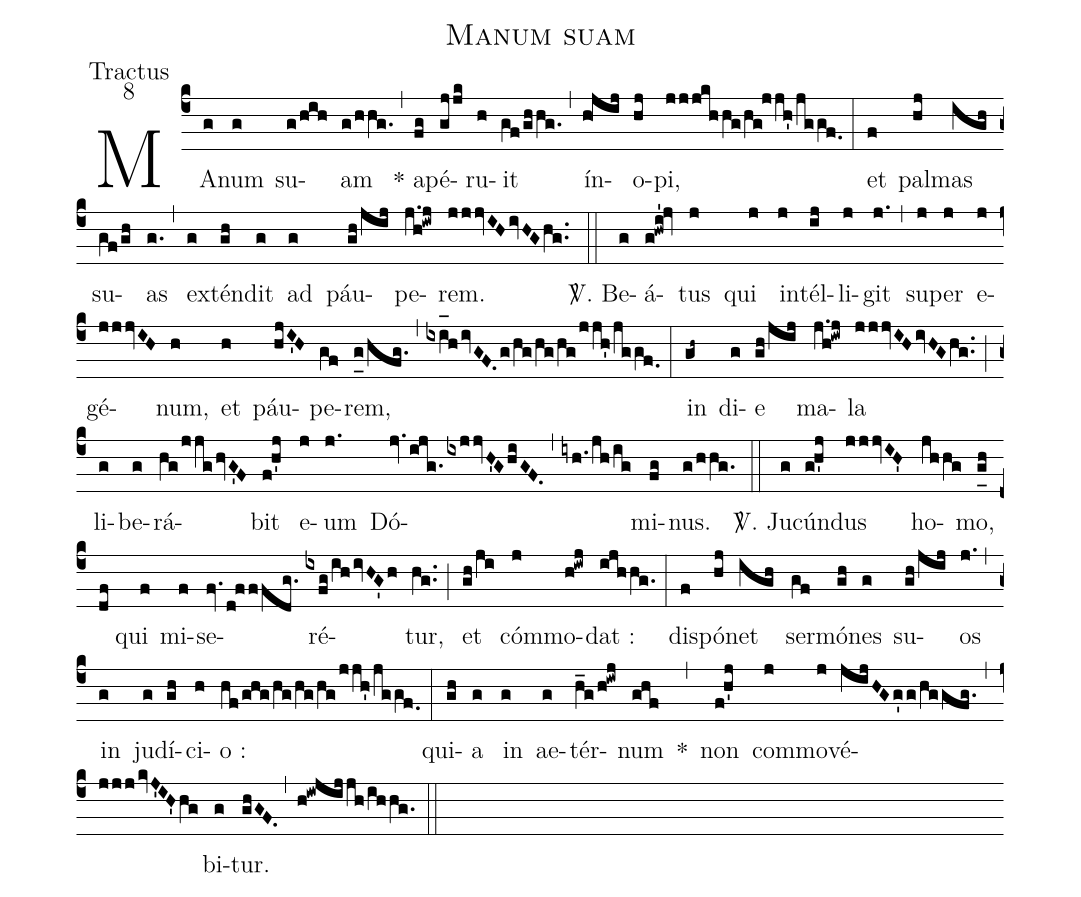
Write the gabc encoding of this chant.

name:Manum suam;
office-part:Tractus;
mode:8;
%%
(c4) MA(g)num(g) su(g/hih)am(g/hhg.) (,) * a(fg)pé(gjjk)ru(h)it(gf/ghhg.) (,) ín(h!jij)o(hj)pi,(jjjkh/!hg/hg!jjh'/jggf.0) (:) et(f) pal(hj)mas(igh) su(gf/gh)as(g.) (,) ex(g)tén(gh)dit(g) ad(g) páu(gh/jij)pe(j.h!iwj)rem.(jjjvIHivHGhg..) (::)
<sp>V/</sp>. Be(g)á(g!hwi'!jv)tus(j) qui(j) in(j)tél(ij)li(j)git(j.) (,) su(j)per(j) e(j)gé(jjjvIH)num,(h) et(h) páu(hjI'H)pe(gf)rem,(g_0[uh:l]/hfg.) (,) (ixi_[oh:h]hivGF.g/hg/hg/hg/jjh'/jggf.0) (:) in(gh~) di(g)e(gh/jij) ma(j.h!iwj)la(jjjvIHivHGhg..) (;) li(g)be(g)rá(hg/jjghvG'F)bit(f!h'j) e(j)um(j.) Dó(jv.ijg.ixjjvH'GhiGF.)(,)(iyh./jh/ig)mi(fg)nus.(g/hhg.) (::)
<sp>V/</sp>. Ju(g)cún(gh'j)dus(jjjvIH') ho(jhhg)mo,(g_[uh:l]h) (df) qui(f) mi(f)se(fv.d!fffdg.)ré(ixfg/ihivHG'h)tur,(hg..) (;) et(gh/ji) cóm(j)mo(h!iwj)dat :(ijhhg.) (:) dis(f)pó(hj)net(igh) ser(gf)mó(gh)nes(g) su(gh/jij)os(j.) (,) in(g) ju(g)dí(gh)ci(h)o :(hf/ghg/hg/hg/hg/jjh'/jggf.0) (:) qui(gh)a(g) in(g) ae(g)tér(h_g/h!iwj)num(ghf) *(,) non(f!h'j) com(j)mo(j)vé(jijHGg'g/hggfg.)(,)(jjjkvJ'IH'hg)bi(g)tur.(ghGF.) (,) (h!iwjijjh/ihhg.) (::)
